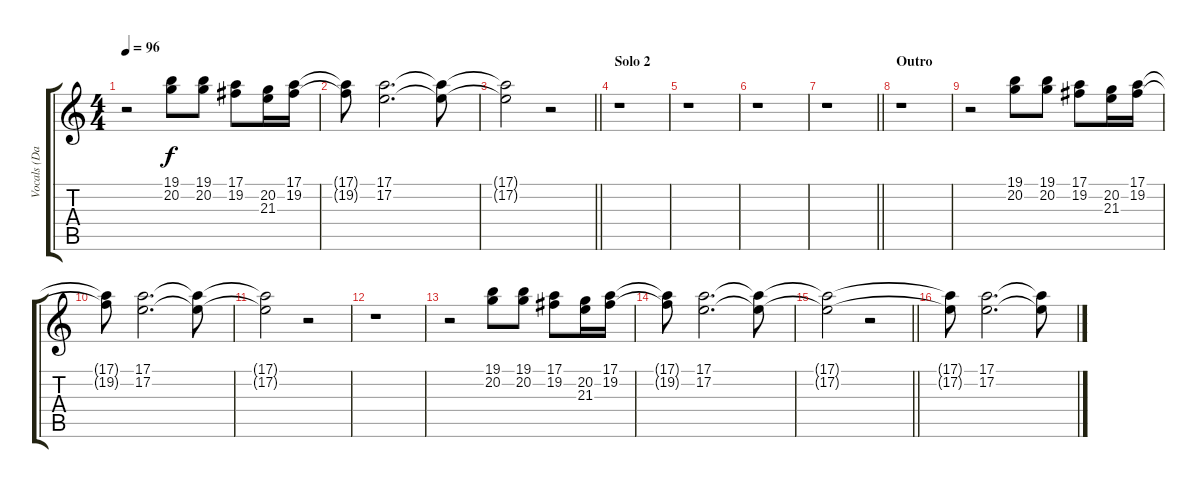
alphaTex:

\track ("Vocals (David Lee Roth)" "Vocals (Da") {instrument flute}
\staff {score tabs}
\tuning (E4 B3 G3 D3 A2 E2) {hide}
\ts (4 4)
\tempo 96
\clef g2
\ks c
r.2{dy f} (19.1 20.2).8 (19.1 20.2).8 (17.1 19.2).8 (20.2 21.3).16 (17.1 19.2).16 |
(17.1{t} 19.2{t}).8 (17.1 17.2).2{d} (17.1{t} 17.2{t}).8 |
\barLineRight lightlight
(17.1{t} 17.2{t}).2 r.2 |
\section ("" "Solo 2")
r.1 |
r.1 |
r.1 |
\barLineRight lightlight
r.1 |
\section ("" "Outro")
r.1 |
r.2 (19.1 20.2).8 (19.1 20.2).8 (17.1 19.2).8 (20.2 21.3).16 (17.1 19.2).16 |
(17.1{t} 19.2{t}).8 (17.1 17.2).2{d} (17.1{t} 17.2{t}).8 |
(17.1{t} 17.2{t}).2 r.2 |
r.1 |
r.2 (19.1 20.2).8 (19.1 20.2).8 (17.1 19.2).8 (20.2 21.3).16 (17.1 19.2).16 |
(17.1{t} 19.2{t}).8 (17.1 17.2).2{d} (17.1{t} 17.2{t}).8 |
\barLineRight lightlight
(17.1{t} 17.2{t}).2 r.2 |
(17.1{t} 17.2{t}).8 (17.1 17.2).2{d} (17.1{t} 17.2{t}).8
